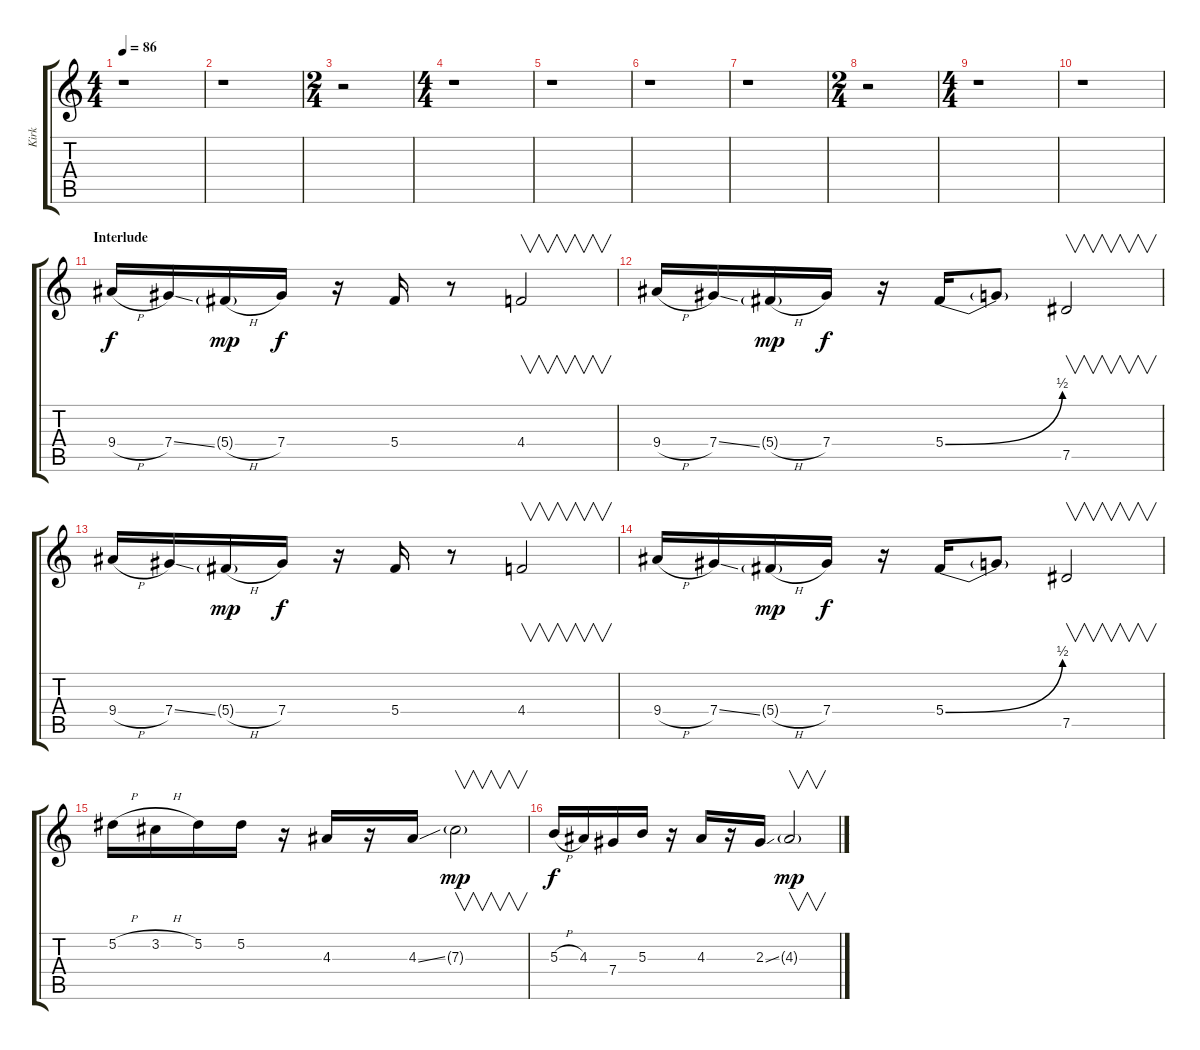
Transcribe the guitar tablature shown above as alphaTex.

\track ("Kirk" "Kirk") {instrument overdrivenguitar}
\staff {score tabs}
\tuning (Eb4 Bb3 Gb3 Db3 Ab2 Eb2) {hide}
\ts (4 4)
\tempo 86
\clef g2
\ks c
r.1{dy f} |
r.1 |
\ts (2 4)
r.2 |
\ts (4 4)
r.1 |
r.1 |
r.1 |
r.1 |
\ts (2 4)
r.2 |
\ts (4 4)
r.1 |
r.1 |
\section ("" "Interlude")
9.4{h}.16 7.4{ss}.16 5.4{h g}.16{dy mp} 7.4.16{dy f} r.16 5.4.16 r.8 4.4.2{v} |
9.4{h}.16 7.4{ss}.16 5.4{h g}.16{dy mp} 7.4.16{dy f} r.16 5.4{be (bend 0 0 60 2)}.16 5.4{t}.8 7.5.2{v} |
9.4{h}.16 7.4{ss}.16 5.4{h g}.16{dy mp} 7.4.16{dy f} r.16 5.4.16 r.8 4.4.2{v} |
9.4{h}.16 7.4{ss}.16 5.4{h g}.16{dy mp} 7.4.16{dy f} r.16 5.4{be (bend 0 0 60 2)}.16 5.4{t}.8 7.5.2{v} |
5.2{h}.16 3.2{h}.16 5.2.16 5.2.16 r.16 4.3.16 r.16 4.3{ss}.16 7.3{g}.2{v dy mp} |
5.3{h}.16{dy f} 4.3.16 7.4.16 5.3.16 r.16 4.3.16 r.16 2.3{ss}.16 4.3{g}.2{v dy mp}
